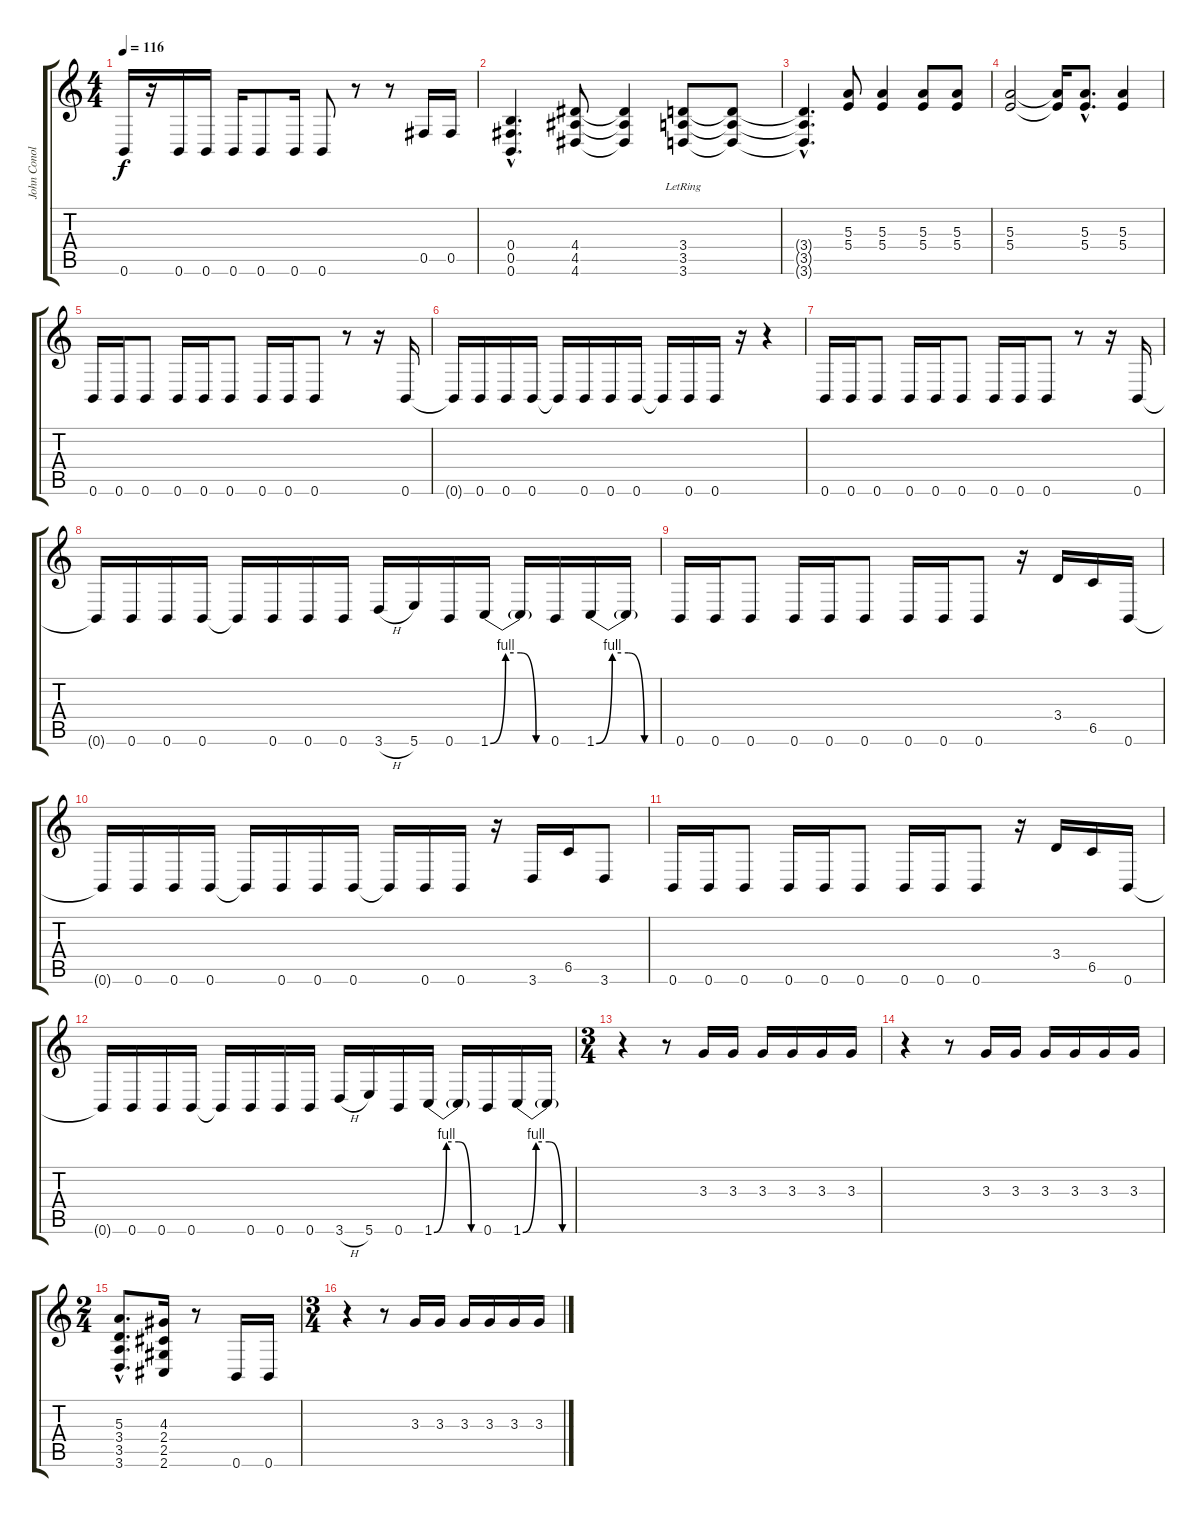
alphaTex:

\track ("John Conolly - Guitar" "John Conol") {instrument overdrivenguitar}
\staff {score tabs}
\tuning (Db4 Ab3 E3 B2 Gb2 B1) {hide}
\ts (4 4)
\tempo 116
\clef g2
\ks c
0.6{t}.16{dy f} r.16 0.6.16 0.6.16 0.6.16 0.6.8 0.6.16 0.6.8 r.8 r.8 0.5.16 0.5.16 |
(0.4{hac} 0.5{hac} 0.6{hac}).4{d} (4.4 4.5 4.6).8 (4.4{t} 4.5{t} 4.6{t}).4 (3.4 3.5 3.6{lr}).8 (3.4{t} 3.5{t} 3.6{t}).8 |
(3.4{hac t} 3.5{hac t} 3.6{hac t}).4{d} (5.3 5.4).8 (5.3 5.4).4 (5.3 5.4).8 (5.3 5.4).8 |
(5.3 5.4).2 (5.3{t} 5.4{t}).16 (5.3{hac} 5.4{hac}).8{d} (5.3 5.4).4 |
0.6.16 0.6.16 0.6.8 0.6.16 0.6.16 0.6.8 0.6.16 0.6.16 0.6.8 r.8 r.16 0.6.16 |
0.6{t}.16 0.6.16 0.6.16 0.6.16 0.6{t}.16 0.6.16 0.6.16 0.6.16 0.6{t}.16 0.6.16 0.6.16 r.16 r.4 |
0.6.16 0.6.16 0.6.8 0.6.16 0.6.16 0.6.8 0.6.16 0.6.16 0.6.8 r.8 r.16 0.6.16 |
0.6{t}.16 0.6.16 0.6.16 0.6.16 0.6{t}.16 0.6.16 0.6.16 0.6.16 3.6{h}.16 5.6.16 0.6.16 1.6{be (custom 0 0 15 4 30 4 45 0 60 0)}.16 1.6{t}.16 0.6.16 1.6{be (custom 0 0 15 4 30 4 45 0 60 0)}.16 1.6{t}.16 |
0.6.16 0.6.16 0.6.8 0.6.16 0.6.16 0.6.8 0.6.16 0.6.16 0.6.8 r.16 3.4.16 6.5.16 0.6.16 |
0.6{t}.16 0.6.16 0.6.16 0.6.16 0.6{t}.16 0.6.16 0.6.16 0.6.16 0.6{t}.16 0.6.16 0.6.16 r.16 3.6.16 6.5.16 3.6.8 |
0.6.16 0.6.16 0.6.8 0.6.16 0.6.16 0.6.8 0.6.16 0.6.16 0.6.8 r.16 3.4.16 6.5.16 0.6.16 |
0.6{t}.16 0.6.16 0.6.16 0.6.16 0.6{t}.16 0.6.16 0.6.16 0.6.16 3.6{h}.16 5.6.16 0.6.16 1.6{be (custom 0 0 15 4 30 4 45 0 60 0)}.16 1.6{t}.16 0.6.16 1.6{be (custom 0 0 15 4 30 4 45 0 60 0)}.16 1.6{t}.16 |
\ts (3 4)
r.4 r.8 3.3.16 3.3.16 3.3.16 3.3.16 3.3.16 3.3.16 |
r.4 r.8 3.3.16 3.3.16 3.3.16 3.3.16 3.3.16 3.3.16 |
\ts (2 4)
(5.3{hac} 3.4{hac} 3.5{hac} 3.6{hac}).8{d} (4.3 2.4 2.5 2.6).16 r.8 0.6.16 0.6.16 |
\ts (3 4)
r.4 r.8 3.3.16 3.3.16 3.3.16 3.3.16 3.3.16 3.3.16
